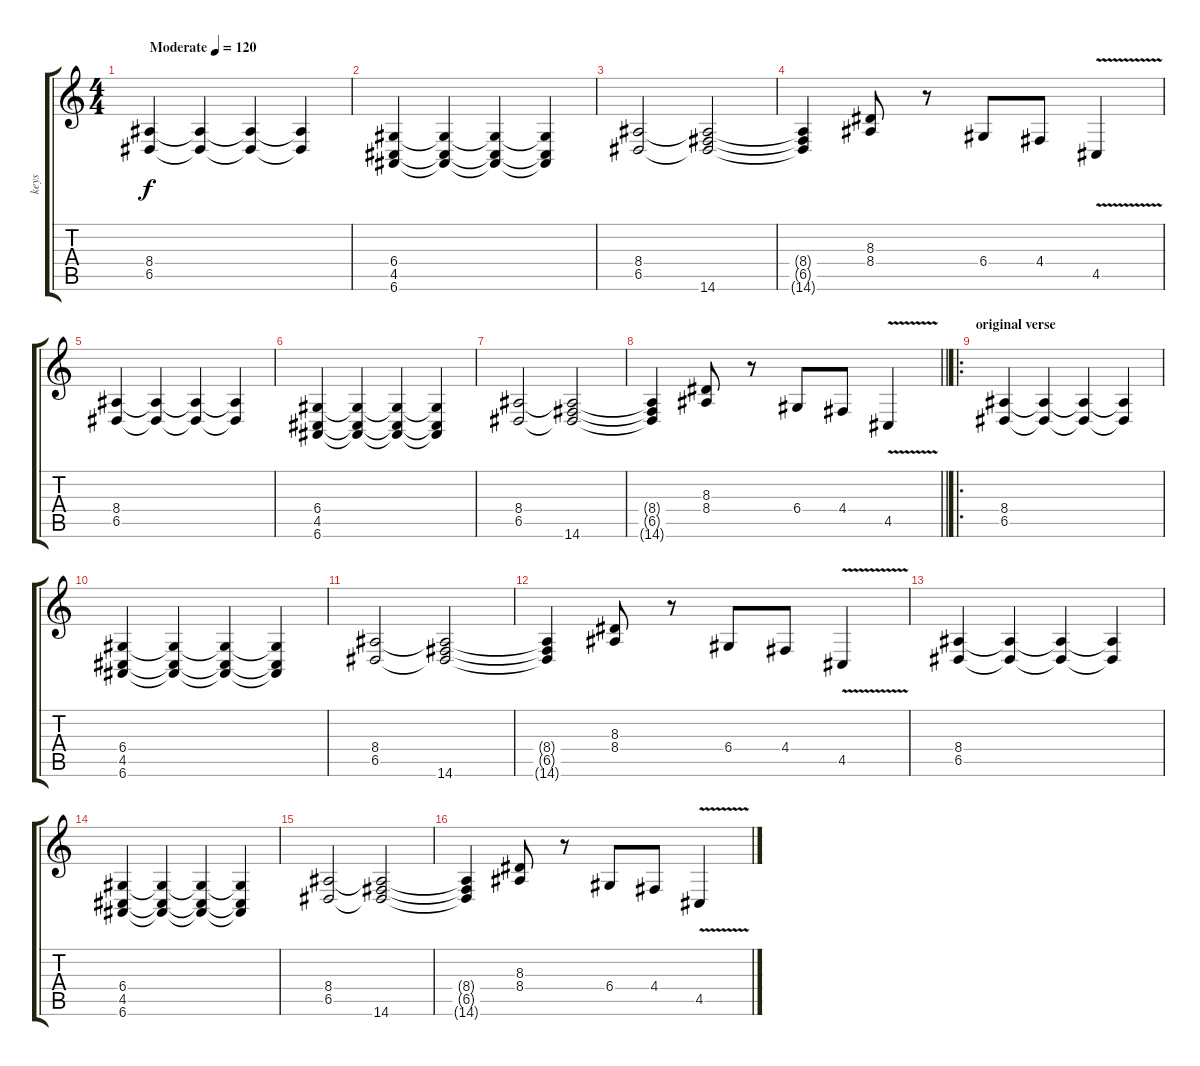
\track ("keys" "keys") {instrument electricpiano1}
\staff {score tabs}
\tuning (E4 B3 G3 D3 A2 E2) {hide}
\ts (4 4)
\tempo (120 "Moderate")
\clef g2
\ks c
(8.4 6.5).4{dy f instrument electricpiano1} (8.4{t} 6.5{t}).4 (8.4{t} 6.5{t}).4 (8.4{t} 6.5{t}).4 |
(6.4 4.5 6.6).4 (6.4{t} 4.5{t} 6.6{t}).4 (6.4{t} 4.5{t} 6.6{t}).4 (6.4{t} 4.5{t} 6.6{t}).4 |
(8.4 6.5).2 (8.4{t} 6.5{t} 14.6).2 |
(8.4{t} 6.5{t} 14.6{t}).4 (8.3 8.4).8 r.8 6.4.8 4.4.8 4.5{v}.4 |
(8.4 6.5).4 (8.4{t} 6.5{t}).4 (8.4{t} 6.5{t}).4 (8.4{t} 6.5{t}).4 |
(6.4 4.5 6.6).4 (6.4{t} 4.5{t} 6.6{t}).4 (6.4{t} 4.5{t} 6.6{t}).4 (6.4{t} 4.5{t} 6.6{t}).4 |
(8.4 6.5).2 (8.4{t} 6.5{t} 14.6).2 |
\barLineRight lightlight
(8.4{t} 6.5{t} 14.6{t}).4 (8.3 8.4).8 r.8 6.4.8 4.4.8 4.5{v}.4 |
\ro
\section ("" "original verse")
(8.4 6.5).4 (8.4{t} 6.5{t}).4 (8.4{t} 6.5{t}).4 (8.4{t} 6.5{t}).4 |
(6.4 4.5 6.6).4 (6.4{t} 4.5{t} 6.6{t}).4 (6.4{t} 4.5{t} 6.6{t}).4 (6.4{t} 4.5{t} 6.6{t}).4 |
(8.4 6.5).2 (8.4{t} 6.5{t} 14.6).2 |
(8.4{t} 6.5{t} 14.6{t}).4 (8.3 8.4).8 r.8 6.4.8 4.4.8 4.5{v}.4 |
(8.4 6.5).4 (8.4{t} 6.5{t}).4 (8.4{t} 6.5{t}).4 (8.4{t} 6.5{t}).4 |
(6.4 4.5 6.6).4 (6.4{t} 4.5{t} 6.6{t}).4 (6.4{t} 4.5{t} 6.6{t}).4 (6.4{t} 4.5{t} 6.6{t}).4 |
(8.4 6.5).2 (8.4{t} 6.5{t} 14.6).2 |
(8.4{t} 6.5{t} 14.6{t}).4 (8.3 8.4).8 r.8 6.4.8 4.4.8 4.5{v}.4
